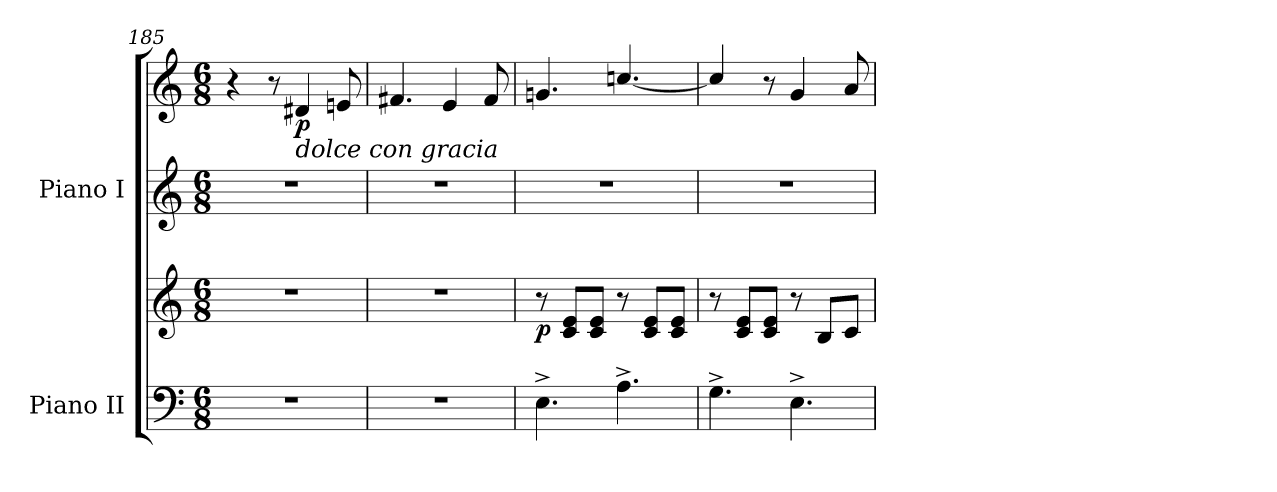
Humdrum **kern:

**kern	**kern	**dynam	**kern	**kern	**dynam
*part2	*part2	*part2	*part1	*part1	*part1
*staff4	*staff3	*staff3/4	*staff2	*staff1	*staff1/2
*I"Piano II	*	*	*I"Piano I	*	*
*I'Pno. II	*	*	*I'Pno. I	*	*
*clefF4	*clefG2	*	*clefG2	*clefG2	*
*k[]	*k[]	*	*k[]	*k[]	*
*M6/8	*M6/8	*	*M6/8	*M6/8	*
=185	=185	=185	=185	=185	=185
2.r	2.r	.	2.r	4r	.
.	.	.	.	8r	.
!	!	!	!	!LO:TX:b:i:t=dolce con gracia	!
!	!	!	!	!	!LO:DY:b
.	.	.	.	4d#X/	p
.	.	.	.	8en/	.
=186	=186	=186	=186	=186	=186
2.r	2.r	.	2.r	4.f#X/	.
.	.	.	.	4e/	.
.	.	.	.	8f#/	.
!!LO:LB:g=z
=187	=187	=187	=187	=187	=187
!	!	!LO:DY:b	!	!	!
4.E^\	8r	p	2.r	4.gn/	.
.	8c/ 8e/L	.	.	.	.
.	8c/ 8e/J	.	.	.	.
4.A^\	8r	.	.	[4.ccn/	.
.	8c/ 8e/L	.	.	.	.
.	8c/ 8e/J	.	.	.	.
=188	=188	=188	=188	=188	=188
4.G^\	8r	.	2.r	4cc/]	.
.	8c/ 8e/L	.	.	.	.
.	8c/ 8e/J	.	.	8r	.
4.E^\	8r	.	.	4g/	.
.	8B/L	.	.	.	.
.	8c/J	.	.	8a/	.
=	=	=	=	=	=
*-	*-	*-	*-	*-	*-
